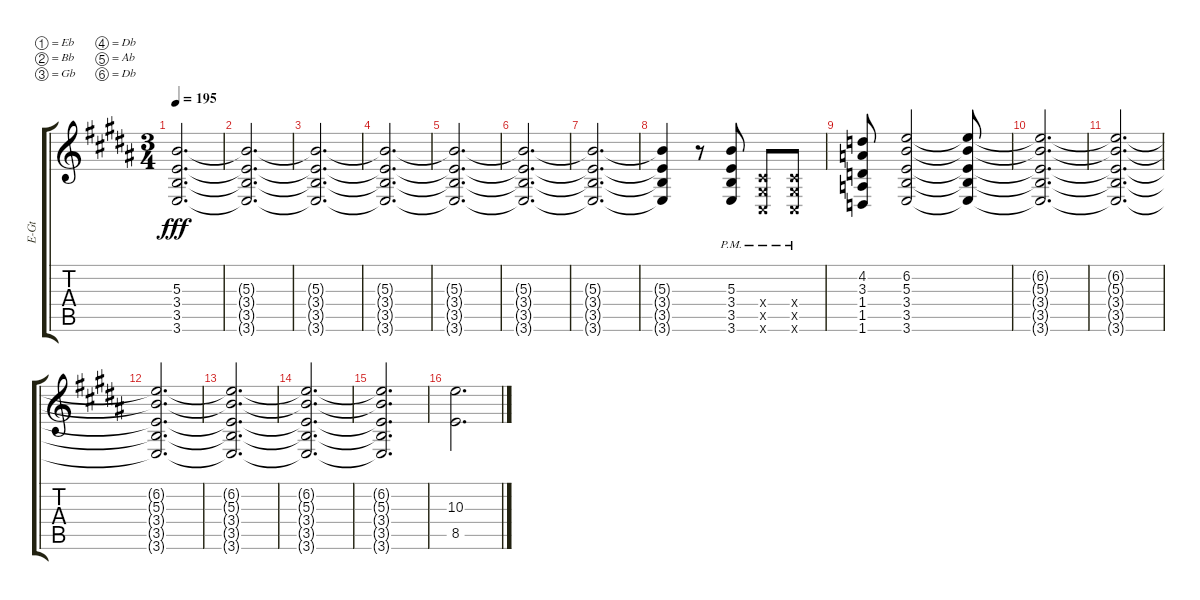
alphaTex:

\bracketExtendMode groupsimilarinstruments
\otherSystemsTrackNameOrientation horizontal
\track ("Electric Guitar" "E-Gt") {instrument overdrivenguitar}
\staff {score tabs}
\tuning (Eb4 Bb3 Gb3 Db3 Ab2 Db2)
\ts (3 4)
\tempo 195
\clef g2
\scale
0.485477
\ks b
(3.6{acc forcenatural} 3.5{acc forcenatural} 3.4{acc forcenatural} 5.3{acc forcenatural}).2{d dy fff instrument overdrivenguitar beam Up} |
\scale
0.257261 (3.6{t acc forcenatural} 3.5{t acc forcenatural} 3.4{t acc forcenatural} 5.3{t acc forcenatural}).2{d beam Up} |
\scale
0.257261 (3.6{t acc forcenatural} 3.5{t acc forcenatural} 3.4{t acc forcenatural} 5.3{t acc forcenatural}).2{d beam Up} |
\scale
0.333333 (5.3{t acc forcenatural} 3.4{t acc forcenatural} 3.5{t acc forcenatural} 3.6{t acc forcenatural}).2{d beam Up} |
\scale
0.333333 (5.3{t acc forcenatural} 3.4{t acc forcenatural} 3.5{t acc forcenatural} 3.6{t acc forcenatural}).2{d beam Up} |
\scale
0.333333 (3.6{t acc forcenatural} 3.5{t acc forcenatural} 3.4{t acc forcenatural} 5.3{t acc forcenatural}).2{d beam Up} |
\scale
0.333333 (5.3{t acc forcenatural} 3.4{t acc forcenatural} 3.5{t acc forcenatural} 3.6{t acc forcenatural}).2{d beam Up} |
\scale
0.333333 (3.6{t acc forcenatural} 3.5{t acc forcenatural} 3.4{t acc forcenatural} 5.3{t acc forcenatural}).4{beam Up} r.8{beam Up} (3.6{pm acc forcenatural} 3.5{acc forcenatural} 3.4{acc forcenatural} 5.3{acc forcenatural}).8{beam Up} (0.6{pm x acc forcenatural} 0.5{x acc forcenatural} 0.4{x acc forcenatural}).8{beam Up} (0.6{pm x acc forcenatural} 0.4{x acc forcenatural} 0.5{x acc forcenatural}).8{beam Up} |
\scale
0.333333 (1.6{acc b} 1.5{acc b} 1.4{acc b} 3.3{acc b} 4.2{acc b}).8{beam Up} (3.6{acc forcenatural} 3.5{acc forcenatural} 3.4{acc forcenatural} 5.3{acc forcenatural} 6.2{acc forcenatural}).2{beam Up} (3.6{t acc forcenatural} 3.5{t acc forcenatural} 3.4{t acc forcenatural} 5.3{t acc forcenatural} 6.2{t acc forcenatural}).8{beam Up} |
\scale
0.333333 (3.6{t acc forcenatural} 3.5{t acc forcenatural} 3.4{t acc forcenatural} 5.3{t acc forcenatural} 6.2{t acc forcenatural}).2{d beam Up} |
\scale
0.333333 (3.6{t acc forcenatural} 3.5{t acc forcenatural} 3.4{t acc forcenatural} 5.3{t acc forcenatural} 6.2{t acc forcenatural}).2{d beam Up} |
\scale
0.333333 (5.3{t acc forcenatural} 3.4{t acc forcenatural} 3.5{t acc forcenatural} 3.6{t acc forcenatural} 6.2{t acc forcenatural}).2{d beam Up} |
\scale
0.333333 (5.3{t acc forcenatural} 3.4{t acc forcenatural} 3.5{t acc forcenatural} 3.6{t acc forcenatural} 6.2{t acc forcenatural}).2{d beam Up} |
\scale
0.333333 (3.6{t acc forcenatural} 3.5{t acc forcenatural} 3.4{t acc forcenatural} 5.3{t acc forcenatural} 6.2{t acc forcenatural}).2{d beam Up} |
\scale
0.333333 (5.3{t acc forcenatural} 3.4{t acc forcenatural} 3.5{t acc forcenatural} 3.6{t acc forcenatural} 6.2{t acc forcenatural}).2{d beam Up} |
(8.5{acc forcenatural} 10.3{acc forcenatural}).2{d beam Down}
